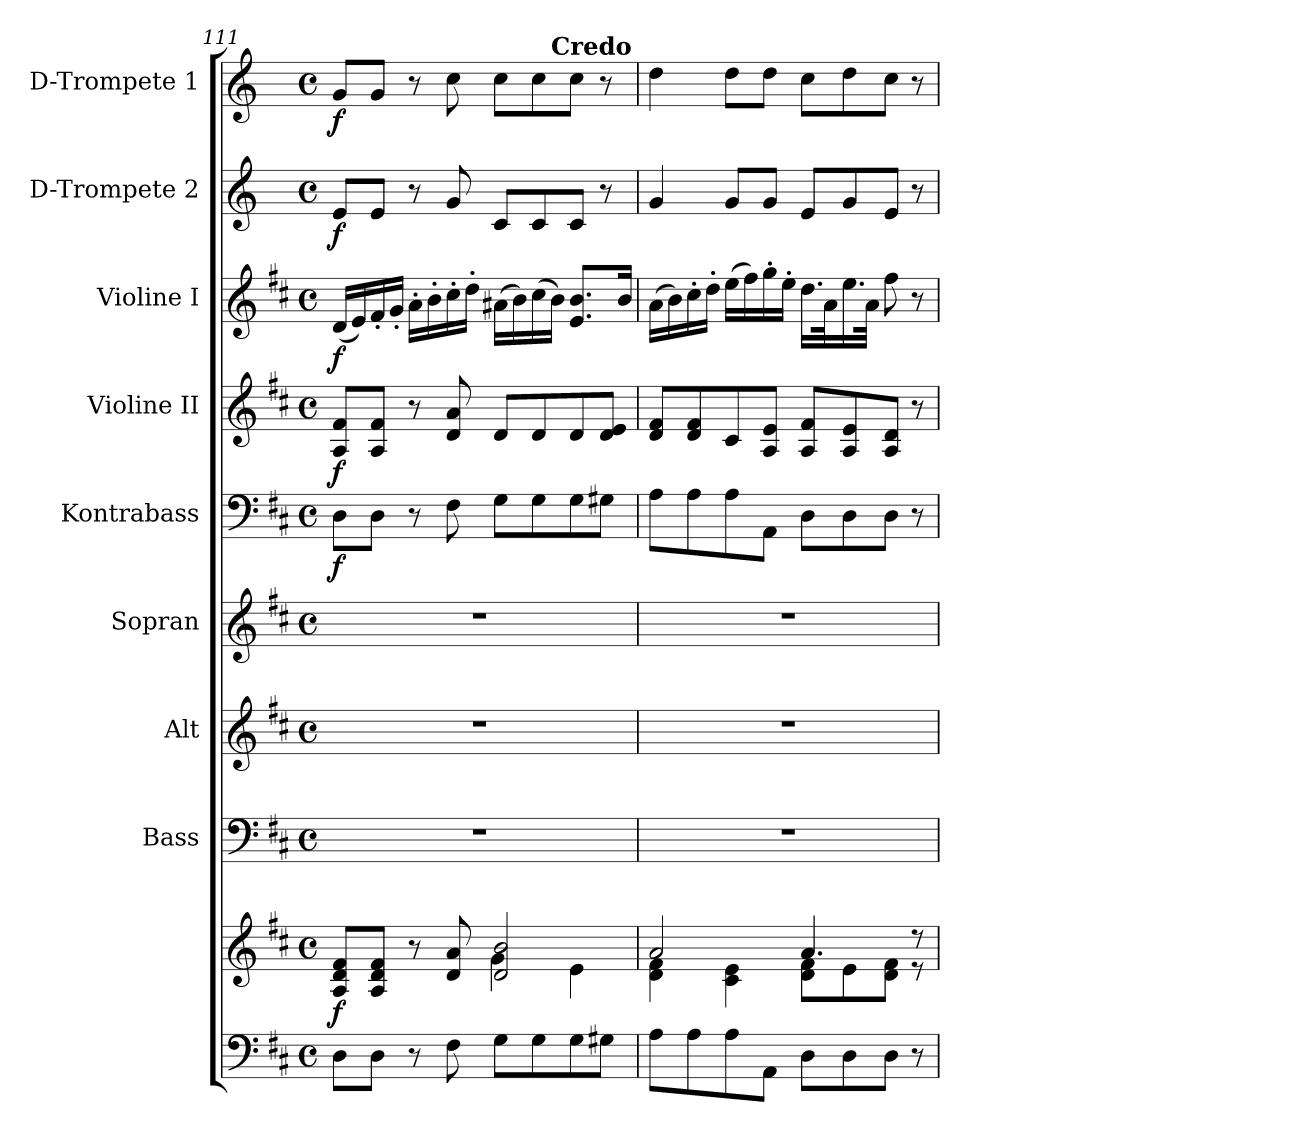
**kern	**kern	**dynam	**kern	**kern	**kern	**kern	**dynam	**kern	**dynam	**kern	**dynam	**kern	**dynam	**kern	**dynam
*part9	*part9	*part9	*part8	*part7	*part6	*part5	*part5	*part4	*part4	*part3	*part3	*part2	*part2	*part1	*part1
*staff10	*staff9	*staff9/10	*staff8	*staff7	*staff6	*staff5	*staff5	*staff4	*staff4	*staff3	*staff3	*staff2	*staff2	*staff1	*staff1
*	*	*	*I"Bass	*I"Alt	*I"Sopran	*I"Kontrabass	*	*I"Violine II	*	*I"Violine I	*	*I"D-Trompete 2	*	*I"D-Trompete 1	*
*	*	*	*I'B.	*I'A.	*I'S.	*I'Kb.	*	*I'Vl. II	*	*I'Vl. I	*	*I'D Trp. 2	*	*I'D Trp. 1	*
!!LO:PB:g=z
*clefF4	*clefG2	*	*clefF4	*clefG2	*clefG2	*clefF4	*	*clefG2	*	*clefG2	*	*clefG2	*	*clefG2	*
*	*	*	*	*	*	*ITrd7c12	*	*	*	*	*	*ITrd-1c-2	*	*ITrd-1c-2	*
*k[f#c#]	*k[f#c#]	*	*k[f#c#]	*k[f#c#]	*k[f#c#]	*k[f#c#]	*	*k[f#c#]	*	*k[f#c#]	*	*k[f#c#]	*	*k[f#c#]	*
*D:	*D:	*	*D:	*D:	*D:	*D:	*	*D:	*	*D:	*	*D:	*	*D:	*
*M4/4	*M4/4	*	*M4/4	*M4/4	*M4/4	*M4/4	*	*M4/4	*	*M4/4	*	*M4/4	*	*M4/4	*
*met(c)	*met(c)	*	*met(c)	*met(c)	*met(c)	*met(c)	*	*met(c)	*	*met(c)	*	*met(c)	*	*met(c)	*
=111	=111	=111	=111	=111	=111	=111	=111	=111	=111	=111	=111	=111	=111	=111	=111
*	*^	*	*	*	*	*	*	*	*	*	*	*	*	*	*
!	!	!	!	!	!	!	!	!	!	!	!	!	!	!	!LO:TX:a:Bi:t=Allegro moderato	!
!	!	!	!LO:DY:b	!	!	!	!	!LO:DY:b	!	!LO:DY:b	!	!LO:DY:b	!	!LO:DY:b	!	!LO:DY:b
*	*	*	*	*	*	*	*	*	*	*	*	*	*	*	*^	*
8D\L	8A/ 8d/ 8f#/L	2ryy	f	1r	1r	1r	8DD\L	f	8A/ 8f#/L	f	(<16d/LL	f	8f#/L	f	8a/L	2ryy	f
.	.	.	.	.	.	.	.	.	.	.	16e/)	.	.	.	.	.	.
8D\J	8A/ 8d/ 8f#/J	.	.	.	.	.	8DD\J	.	8A/ 8f#/J	.	16f#'</	.	8f#/J	.	8a/J	.	.
.	.	.	.	.	.	.	.	.	.	.	16g'</JJ	.	.	.	.	.	.
8r	8r	.	.	.	.	.	8r	.	8r	.	16a'>\LL	.	8r	.	8r	.	.
.	.	.	.	.	.	.	.	.	.	.	16b'>\	.	.	.	.	.	.
8F#\	8d/ 8a/	.	.	.	.	.	8FF#\	.	8d/ 8a/	.	16cc#'>\	.	8a/	.	8dd\	.	.
.	.	.	.	.	.	.	.	.	.	.	16dd'>\JJ	.	.	.	.	.	.
8G\L	2d/ 2b/	4g\	.	.	.	.	8GG\L	.	8d/L	.	(>16a#X\LL	.	8d/L	.	8dd\L	8.ryy	.
.	.	.	.	.	.	.	.	.	.	.	16b\)	.	.	.	.	.	.
8G\	.	.	.	.	.	.	8GG\	.	8d/	.	(>16cc#\	.	8d/	.	8dd\	.	.
!	!	!	!	!	!	!	!	!	!	!	!	!	!	!	!	!LO:TX:a:B:t=Credo	!
.	.	.	.	.	.	.	.	.	.	.	16b\JJ)	.	.	.	.	4ryy	.
8G\	.	4e\	.	.	.	.	8GG\	.	8d/	.	8.e/ 8.b/L	.	8d/J	.	8dd\J	.	.
8G#X\J	.	.	.	.	.	.	8GG#X\J	.	8d/ 8e/J	.	.	.	8r	.	8r	.	.
.	.	.	.	.	.	.	.	.	.	.	16b/Jk	.	.	.	.	16ryy	.
*	*	*	*	*	*	*	*	*	*	*	*	*	*	*	*v	*v	*
=112	=112	=112	=112	=112	=112	=112	=112	=112	=112	=112	=112	=112	=112	=112	=112	=112
8A\L	2a/	4d\ 4f#\	.	1r	1r	1r	8AA\L	.	8d/ 8f#/L	.	(>16a\LL	.	4a/	.	4ee\	.
.	.	.	.	.	.	.	.	.	.	.	16b\)	.	.	.	.	.
8A\	.	.	.	.	.	.	8AA\	.	8d/ 8f#/	.	16cc#'>\	.	.	.	.	.
.	.	.	.	.	.	.	.	.	.	.	16dd'>\JJ	.	.	.	.	.
8A\	.	4c#\ 4e\	.	.	.	.	8AA\	.	8c#/	.	(>16ee\LL	.	8a/L	.	8ee\L	.
.	.	.	.	.	.	.	.	.	.	.	16ff#\)	.	.	.	.	.
8AA\J	.	.	.	.	.	.	8AAA\J	.	8A/ 8e/J	.	16gg'>\	.	8a/J	.	8ee\J	.
.	.	.	.	.	.	.	.	.	.	.	16ee'>\JJ	.	.	.	.	.
8D\L	4.a/	8d\ 8f#\L	.	.	.	.	8DD\L	.	8A/ 8f#/L	.	16.dd\LL	.	8f#/L	.	8dd\L	.
.	.	.	.	.	.	.	.	.	.	.	32a\k	.	.	.	.	.
8D\	.	8e\	.	.	.	.	8DD\	.	8A/ 8e/	.	16.ee\	.	8a/	.	8ee\	.
.	.	.	.	.	.	.	.	.	.	.	32a\JJk	.	.	.	.	.
8D\J	.	8d\ 8f#\J	.	.	.	.	8DD\J	.	8A/ 8d/J	.	8ff#\	.	8f#/J	.	8dd\J	.
8r	8r	8r	.	.	.	.	8r	.	8r	.	8r	.	8r	.	8r	.
*	*v	*v	*	*	*	*	*	*	*	*	*	*	*	*	*	*
=	=	=	=	=	=	=	=	=	=	=	=	=	=	=	=
*-	*-	*-	*-	*-	*-	*-	*-	*-	*-	*-	*-	*-	*-	*-	*-
